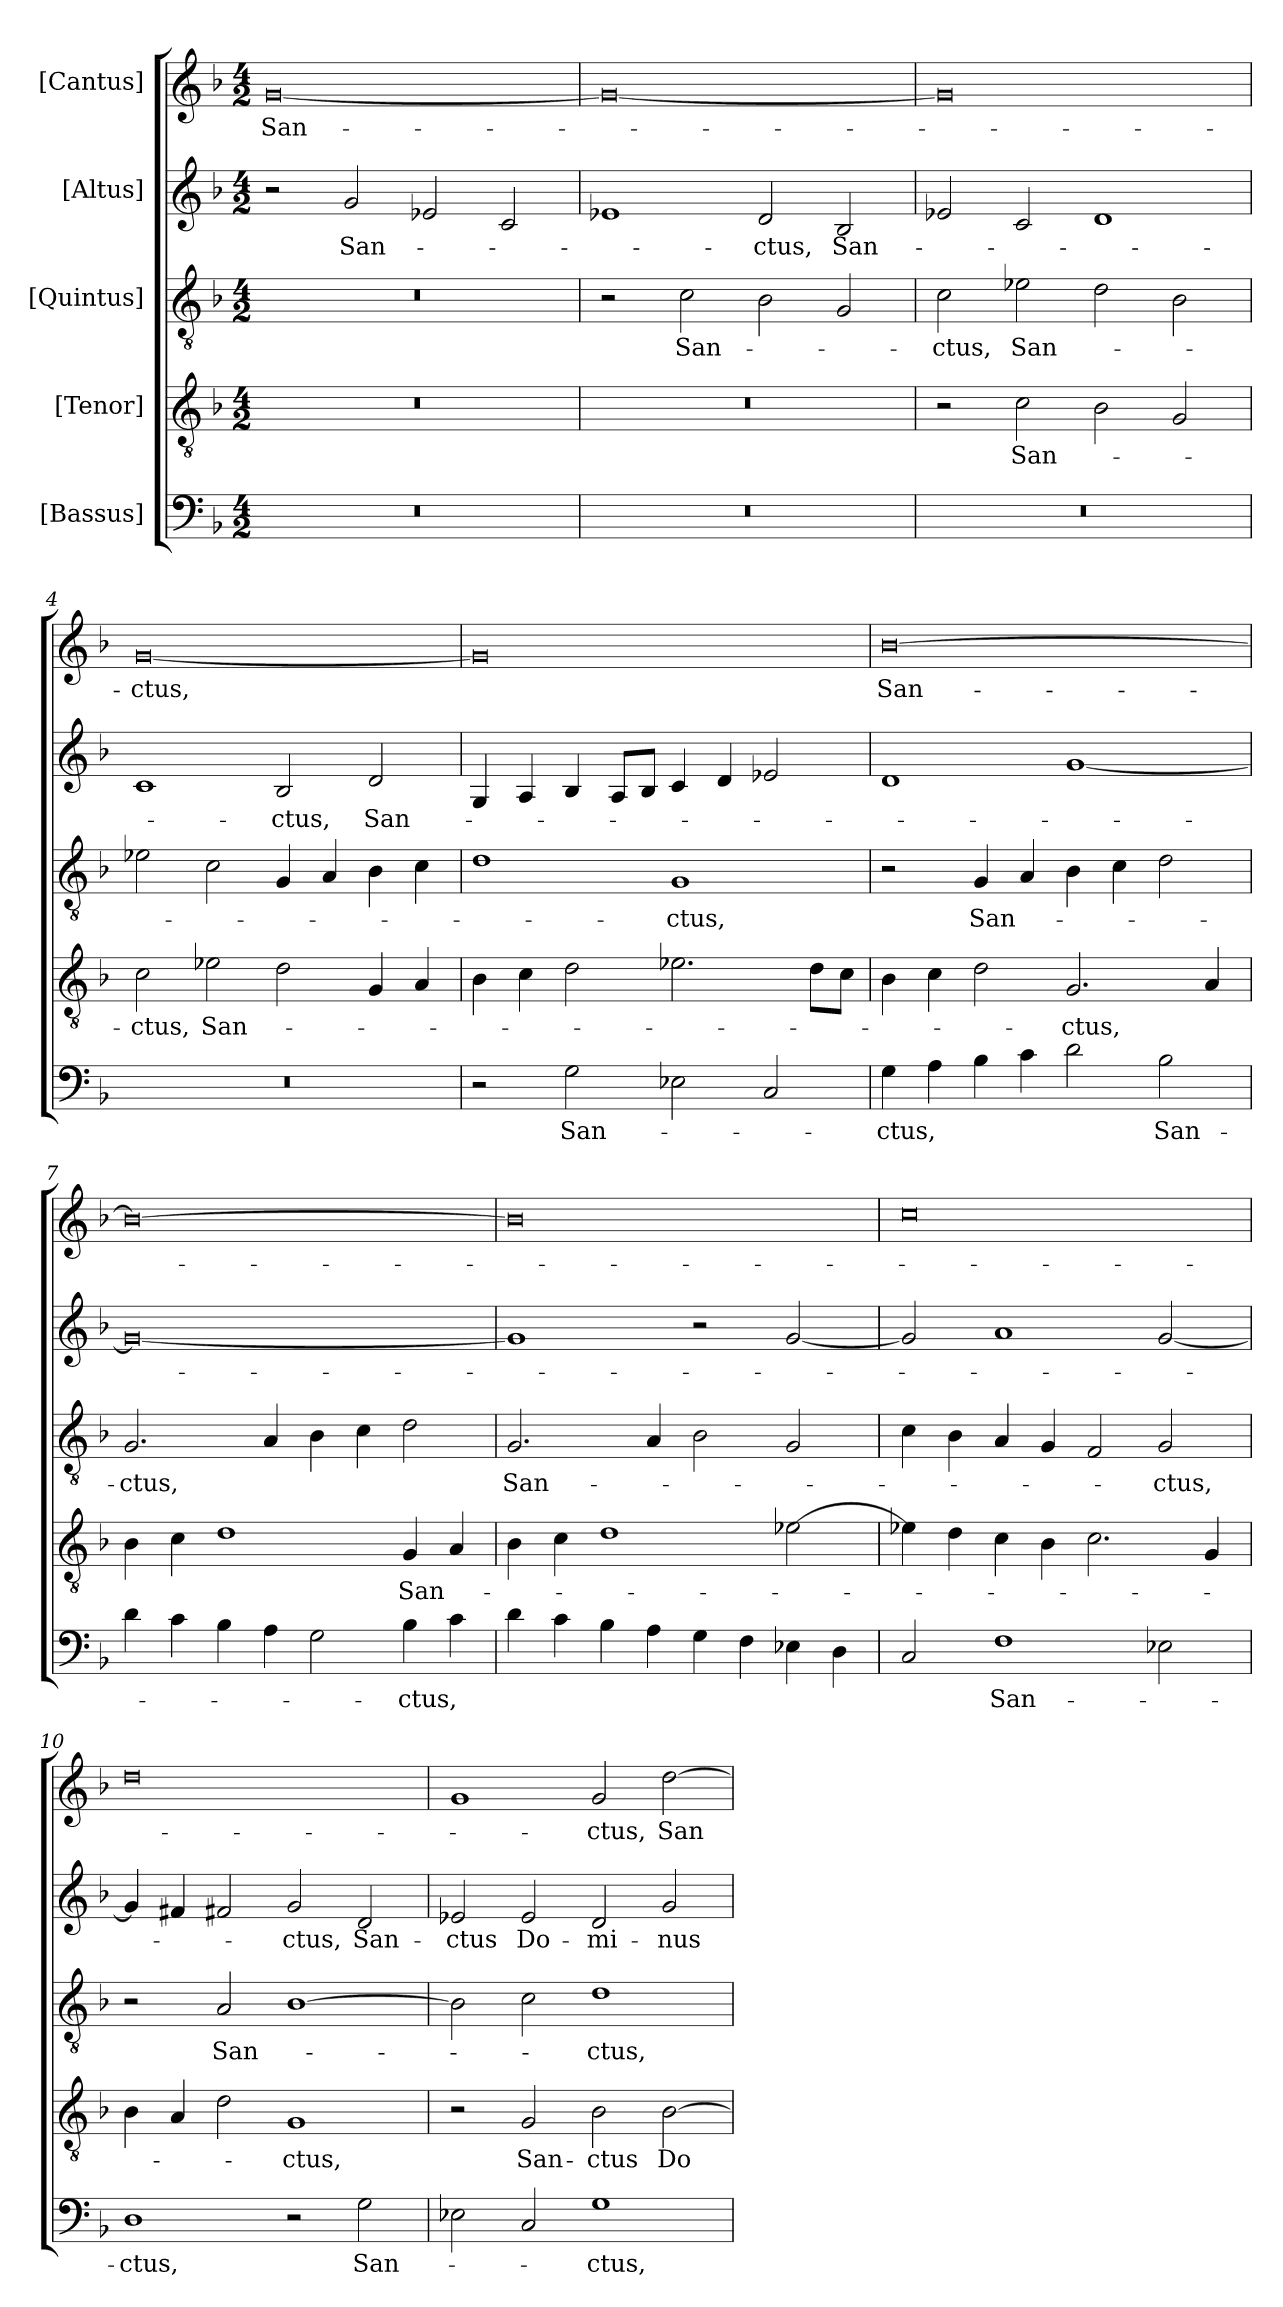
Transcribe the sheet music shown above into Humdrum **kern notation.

**kern	**text	**kern	**text	**kern	**text	**kern	**text	**kern	**text
*part5	*part5	*part4	*part4	*part3	*part3	*part2	*part2	*part1	*part1
*staff5	*staff5	*staff4	*staff4	*staff3	*staff3	*staff2	*staff2	*staff1	*staff1
*I"[Bassus]	*	*I"[Tenor]	*	*I"[Quintus]	*	*I"[Altus]	*	*I"[Cantus]	*
*clefF4	*	*clefGv2	*	*clefGv2	*	*clefG2	*	*clefG2	*
*k[b-]	*	*k[b-]	*	*k[b-]	*	*k[b-]	*	*k[b-]	*
*M4/2	*	*M4/2	*	*M4/2	*	*M4/2	*	*M4/2	*
=1	=1	=1	=1	=1	=1	=1	=1	=1	=1
0r	.	0r	.	0r	.	2r	.	[0g/	San-
.	.	.	.	.	.	2g/	San-	.	.
.	.	.	.	.	.	2e-X/	.	.	.
.	.	.	.	.	.	2c/	.	.	.
=2	=2	=2	=2	=2	=2	=2	=2	=2	=2
0r	.	0r	.	2r	.	1e-X/	.	0g/_	.
.	.	.	.	2c\	San-	.	.	.	.
.	.	.	.	2B-\	.	2d/	-ctus,	.	.
.	.	.	.	2G/	.	2B-/	San-	.	.
=3	=3	=3	=3	=3	=3	=3	=3	=3	=3
0r	.	2r	.	2c\	-ctus,	2e-X/	.	0g/]	.
.	.	2c\	San-	2e-X\	San-	2c/	.	.	.
.	.	2B-\	.	2d\	.	1d/	.	.	.
.	.	2G/	.	2B-\	.	.	.	.	.
=4	=4	=4	=4	=4	=4	=4	=4	=4	=4
0r	.	2c\	-ctus,	2e-X\	.	1c/	.	[0g/	-ctus,
.	.	2e-X\	San-	2c\	.	.	.	.	.
.	.	2d\	.	4G/	.	2B-/	-ctus,	.	.
.	.	.	.	4A/	.	.	.	.	.
.	.	4G/	.	4B-\	.	2d/	San-	.	.
.	.	4A/	.	4c\	.	.	.	.	.
=5	=5	=5	=5	=5	=5	=5	=5	=5	=5
2r	.	4B-\	.	1d\	.	4G/	.	0g/]	.
.	.	4c\	.	.	.	4A/	.	.	.
2G\	San-	2d\	.	.	.	4B-/	.	.	.
.	.	.	.	.	.	8A/L	.	.	.
.	.	.	.	.	.	8B-/J	.	.	.
2E-X\	.	2.e-X\	.	1G/	-ctus,	4c/	.	.	.
.	.	.	.	.	.	4d/	.	.	.
2C/	.	.	.	.	.	2e-X/	.	.	.
.	.	8d\L	.	.	.	.	.	.	.
.	.	8c\J	.	.	.	.	.	.	.
=6	=6	=6	=6	=6	=6	=6	=6	=6	=6
4G\	-ctus,	4B-\	.	2r	.	1d/	.	[0b-\	San-
4A\	.	4c\	.	.	.	.	.	.	.
4B-\	.	2d\	.	4G/	San-	.	.	.	.
4c\	.	.	.	4A/	.	.	.	.	.
2d\	.	2.G/	-ctus,	4B-\	.	[1g/	.	.	.
.	.	.	.	4c\	.	.	.	.	.
2B-\	San-	.	.	2d\	.	.	.	.	.
.	.	4A/	.	.	.	.	.	.	.
=7	=7	=7	=7	=7	=7	=7	=7	=7	=7
4d\	.	4B-\	.	2.G/	-ctus,	0g/_	.	0b-\_	.
4c\	.	4c\	.	.	.	.	.	.	.
4B-\	.	1d\	.	.	.	.	.	.	.
4A\	.	.	.	4A/	.	.	.	.	.
2G\	.	.	.	4B-\	.	.	.	.	.
.	.	.	.	4c\	.	.	.	.	.
4B-\	-ctus,	4G/	San-	2d\	.	.	.	.	.
4c\	.	4A/	.	.	.	.	.	.	.
=8	=8	=8	=8	=8	=8	=8	=8	=8	=8
4d\	.	4B-\	.	2.G/	San-	1g/]	.	0b-\]	.
4c\	.	4c\	.	.	.	.	.	.	.
4B-\	.	1d\	.	.	.	.	.	.	.
4A\	.	.	.	4A/	.	.	.	.	.
4G\	.	.	.	2B-\	.	2r	.	.	.
4F\	.	.	.	.	.	.	.	.	.
4E-X\	.	[2e-X\	.	2G/	.	[2g/	.	.	.
4D\	.	.	.	.	.	.	.	.	.
=9	=9	=9	=9	=9	=9	=9	=9	=9	=9
2C/	.	4e-X\]	.	4c\	.	2g/]	.	0cc\	.
.	.	4d\	.	4B-\	.	.	.	.	.
1F\	San-	4c\	.	4A/	.	1a/	.	.	.
.	.	4B-\	.	4G/	.	.	.	.	.
.	.	2.c\	.	2F/	.	.	.	.	.
2E-X\	.	.	.	2G/	-ctus,	[2g/	.	.	.
.	.	4G/	.	.	.	.	.	.	.
=10	=10	=10	=10	=10	=10	=10	=10	=10	=10
1D\	-ctus,	4B-\	.	2r	.	4g/]	.	0dd\	.
.	.	4A/	.	.	.	4f#X/	.	.	.
.	.	2d\	.	2A/	San-	2f#X/	.	.	.
2r	.	1G/	-ctus,	[1B-\	.	2g/	-ctus,	.	.
2G\	San-	.	.	.	.	2d/	San-	.	.
=11	=11	=11	=11	=11	=11	=11	=11	=11	=11
2E-X\	.	2r	.	2B-\]	.	2e-X/	-ctus	1g/	.
2C/	.	2G/	San-	2c\	.	2e-/	Do-	.	.
1G\	-ctus,	2B-\	-ctus	1d\	-ctus,	2d/	-mi-	2g/	-ctus,
.	.	[2B-\	Do-	.	.	2g/	-nus	[2dd\	San-
=	=	=	=	=	=	=	=	=	=
*-	*-	*-	*-	*-	*-	*-	*-	*-	*-
